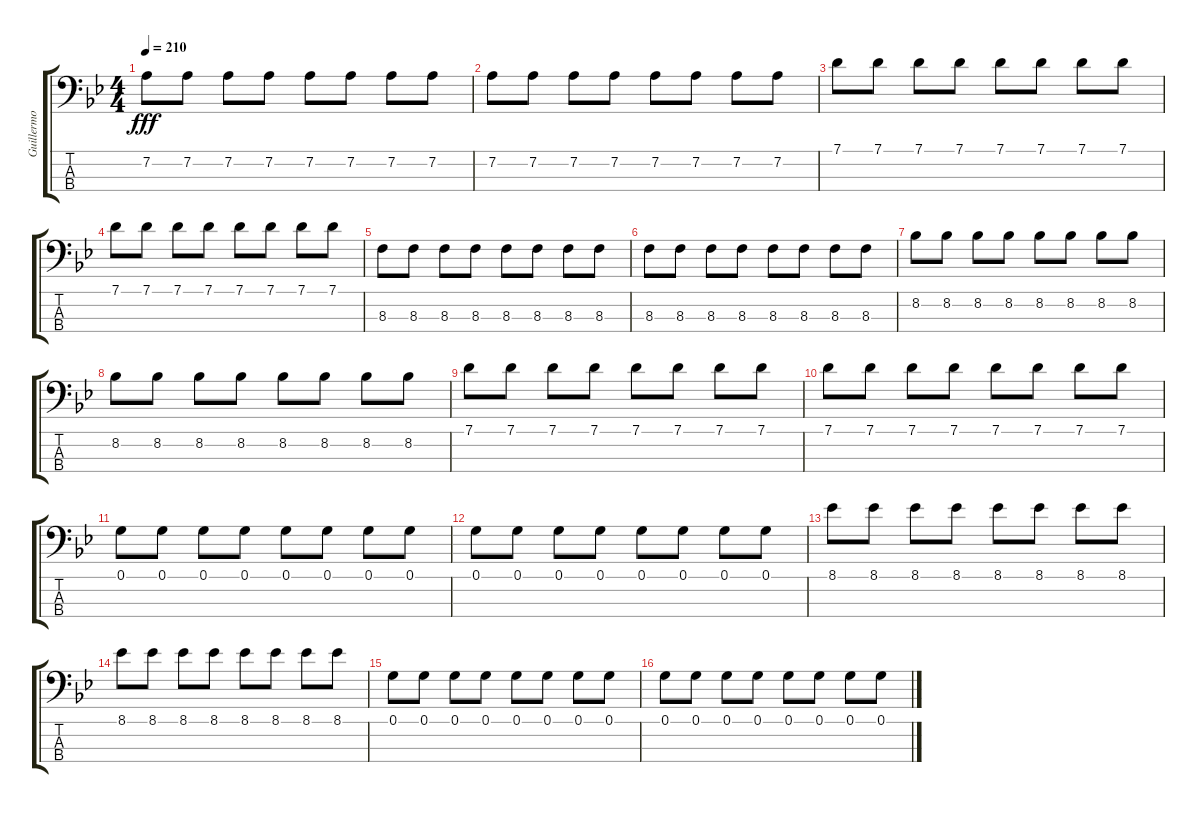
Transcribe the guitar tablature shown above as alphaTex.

\track ("Guillermo Sanchez" "Guillermo ") {instrument electricbassfinger}
\staff {score tabs}
\tuning (G2 D2 A1 E1) {hide}
\ts (4 4)
\tempo 210
\clef f4
\ks gminor
7.2.8{dy fff} 7.2.8 7.2.8 7.2.8 7.2.8 7.2.8 7.2.8 7.2.8 |
7.2.8 7.2.8 7.2.8 7.2.8 7.2.8 7.2.8 7.2.8 7.2.8 |
7.1.8 7.1.8 7.1.8 7.1.8 7.1.8 7.1.8 7.1.8 7.1.8 |
7.1.8 7.1.8 7.1.8 7.1.8 7.1.8 7.1.8 7.1.8 7.1.8 |
8.3.8 8.3.8 8.3.8 8.3.8 8.3.8 8.3.8 8.3.8 8.3.8 |
8.3.8 8.3.8 8.3.8 8.3.8 8.3.8 8.3.8 8.3.8 8.3.8 |
8.2.8 8.2.8 8.2.8 8.2.8 8.2.8 8.2.8 8.2.8 8.2.8 |
8.2.8 8.2.8 8.2.8 8.2.8 8.2.8 8.2.8 8.2.8 8.2.8 |
7.1.8 7.1.8 7.1.8 7.1.8 7.1.8 7.1.8 7.1.8 7.1.8 |
7.1.8 7.1.8 7.1.8 7.1.8 7.1.8 7.1.8 7.1.8 7.1.8 |
0.1.8 0.1.8 0.1.8 0.1.8 0.1.8 0.1.8 0.1.8 0.1.8 |
0.1.8 0.1.8 0.1.8 0.1.8 0.1.8 0.1.8 0.1.8 0.1.8 |
8.1.8 8.1.8 8.1.8 8.1.8 8.1.8 8.1.8 8.1.8 8.1.8 |
8.1.8 8.1.8 8.1.8 8.1.8 8.1.8 8.1.8 8.1.8 8.1.8 |
0.1.8 0.1.8 0.1.8 0.1.8 0.1.8 0.1.8 0.1.8 0.1.8 |
0.1.8 0.1.8 0.1.8 0.1.8 0.1.8 0.1.8 0.1.8 0.1.8
